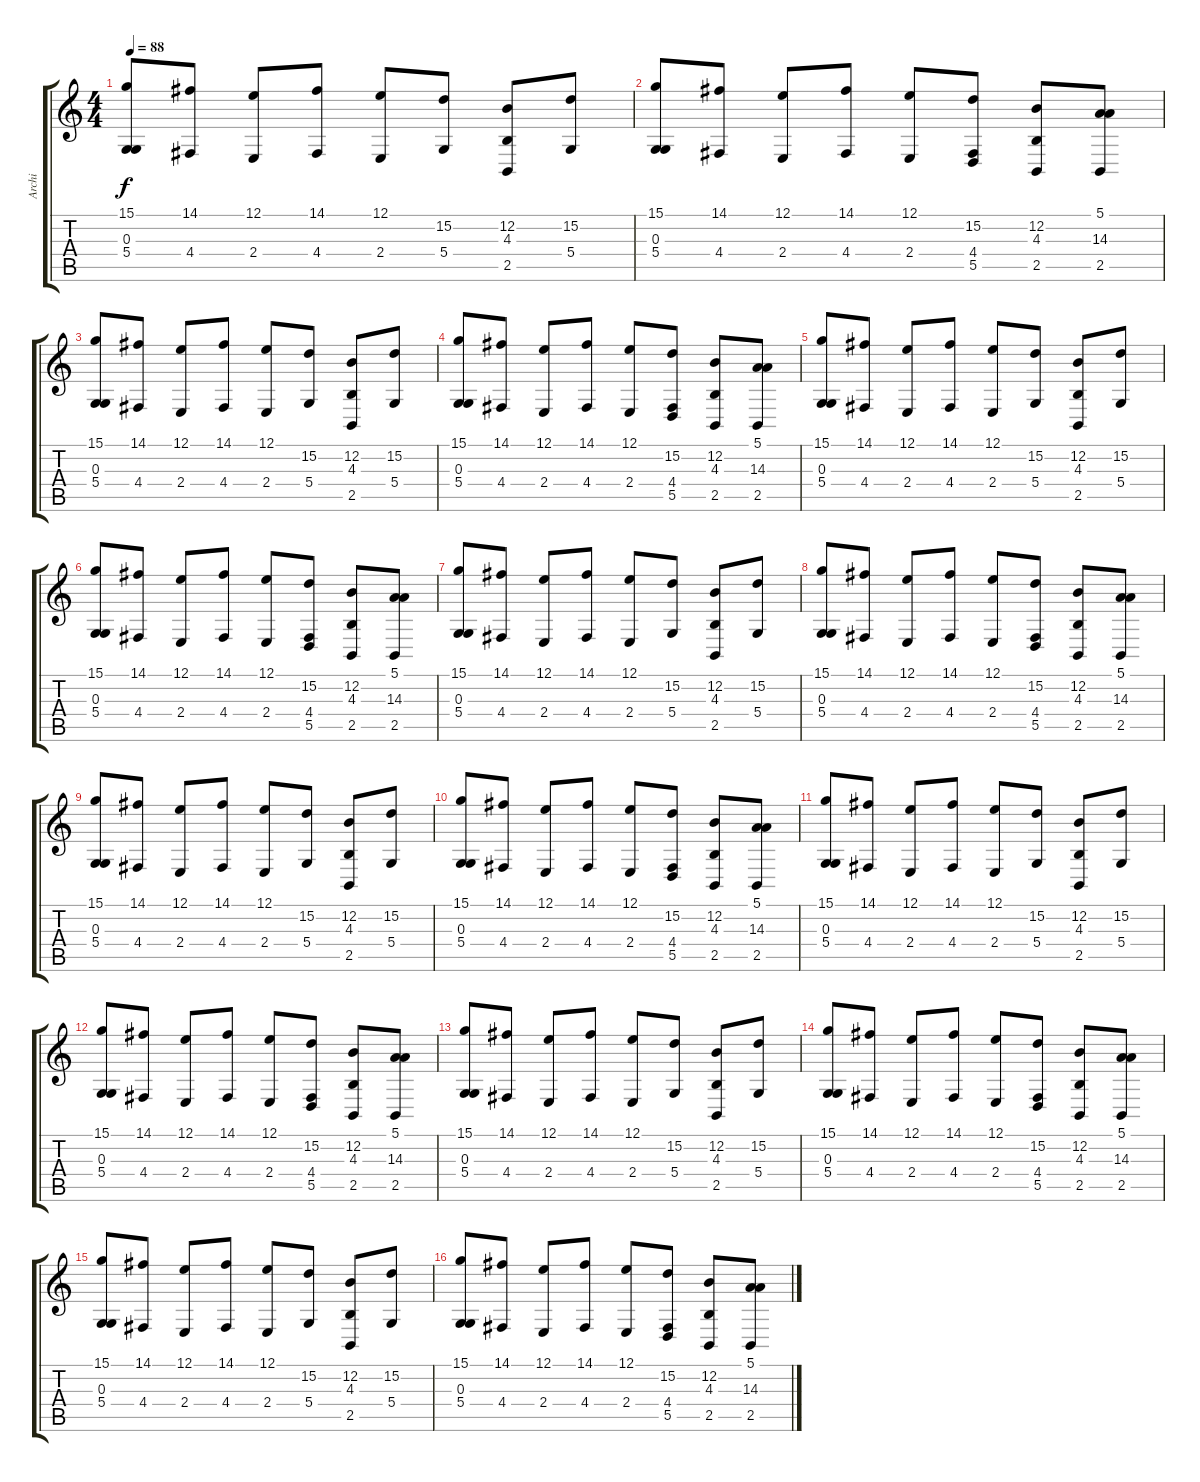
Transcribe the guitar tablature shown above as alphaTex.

\track ("Archi" "Archi") {instrument stringensemble1}
\staff {score tabs}
\tuning (E4 B3 G3 D3 A2 E2) {hide}
\ts (4 4)
\tempo 88
\clef g2
\ks c
(15.1 0.3 5.4).8{dy f} (14.1 4.4).8 (12.1 2.4).8 (14.1 4.4).8 (12.1 2.4).8 (15.2 5.4).8 (12.2 4.3 2.5).8 (15.2 5.4).8 |
(15.1 0.3 5.4).8 (14.1 4.4).8 (12.1 2.4).8 (14.1 4.4).8 (12.1 2.4).8 (15.2 4.4 5.5).8 (12.2 4.3 2.5).8 (5.1 14.3 2.5).8 |
(15.1 0.3 5.4).8 (14.1 4.4).8 (12.1 2.4).8 (14.1 4.4).8 (12.1 2.4).8 (15.2 5.4).8 (12.2 4.3 2.5).8 (15.2 5.4).8 |
(15.1 0.3 5.4).8 (14.1 4.4).8 (12.1 2.4).8 (14.1 4.4).8 (12.1 2.4).8 (15.2 4.4 5.5).8 (12.2 4.3 2.5).8 (5.1 14.3 2.5).8 |
(15.1 0.3 5.4).8 (14.1 4.4).8 (12.1 2.4).8 (14.1 4.4).8 (12.1 2.4).8 (15.2 5.4).8 (12.2 4.3 2.5).8 (15.2 5.4).8 |
(15.1 0.3 5.4).8 (14.1 4.4).8 (12.1 2.4).8 (14.1 4.4).8 (12.1 2.4).8 (15.2 4.4 5.5).8 (12.2 4.3 2.5).8 (5.1 14.3 2.5).8 |
(15.1 0.3 5.4).8 (14.1 4.4).8 (12.1 2.4).8 (14.1 4.4).8 (12.1 2.4).8 (15.2 5.4).8 (12.2 4.3 2.5).8 (15.2 5.4).8 |
(15.1 0.3 5.4).8 (14.1 4.4).8 (12.1 2.4).8 (14.1 4.4).8 (12.1 2.4).8 (15.2 4.4 5.5).8 (12.2 4.3 2.5).8 (5.1 14.3 2.5).8 |
(15.1 0.3 5.4).8 (14.1 4.4).8 (12.1 2.4).8 (14.1 4.4).8 (12.1 2.4).8 (15.2 5.4).8 (12.2 4.3 2.5).8 (15.2 5.4).8 |
(15.1 0.3 5.4).8 (14.1 4.4).8 (12.1 2.4).8 (14.1 4.4).8 (12.1 2.4).8 (15.2 4.4 5.5).8 (12.2 4.3 2.5).8 (5.1 14.3 2.5).8 |
(15.1 0.3 5.4).8 (14.1 4.4).8 (12.1 2.4).8 (14.1 4.4).8 (12.1 2.4).8 (15.2 5.4).8 (12.2 4.3 2.5).8 (15.2 5.4).8 |
(15.1 0.3 5.4).8 (14.1 4.4).8 (12.1 2.4).8 (14.1 4.4).8 (12.1 2.4).8 (15.2 4.4 5.5).8 (12.2 4.3 2.5).8 (5.1 14.3 2.5).8 |
(15.1 0.3 5.4).8 (14.1 4.4).8 (12.1 2.4).8 (14.1 4.4).8 (12.1 2.4).8 (15.2 5.4).8 (12.2 4.3 2.5).8 (15.2 5.4).8 |
(15.1 0.3 5.4).8 (14.1 4.4).8 (12.1 2.4).8 (14.1 4.4).8 (12.1 2.4).8 (15.2 4.4 5.5).8 (12.2 4.3 2.5).8 (5.1 14.3 2.5).8 |
(15.1 0.3 5.4).8 (14.1 4.4).8 (12.1 2.4).8 (14.1 4.4).8 (12.1 2.4).8 (15.2 5.4).8 (12.2 4.3 2.5).8 (15.2 5.4).8 |
(15.1 0.3 5.4).8 (14.1 4.4).8 (12.1 2.4).8 (14.1 4.4).8 (12.1 2.4).8 (15.2 4.4 5.5).8 (12.2 4.3 2.5).8 (5.1 14.3 2.5).8
